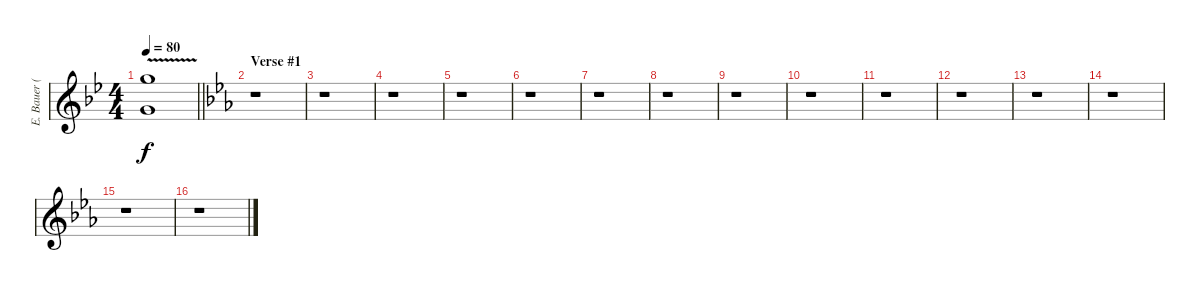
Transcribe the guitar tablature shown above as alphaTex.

\track ("E. Bauer (Keyboard)" "E. Bauer (") {instrument violin}
\staff {score}
\tuning (E4 B3 G3 D3 A2 E2) {hide}
\ts (4 4)
\tempo 80
\clef g2
\barLineRight lightlight
\ks gminor
(3.1{v} 20.2{v}).1{dy f} |
\section ("" "Verse #1")
\ks eb
r.1 |
r.1 |
r.1 |
r.1 |
r.1 |
r.1 |
r.1 |
r.1 |
r.1 |
r.1 |
r.1 |
r.1 |
r.1 |
r.1 |
r.1
